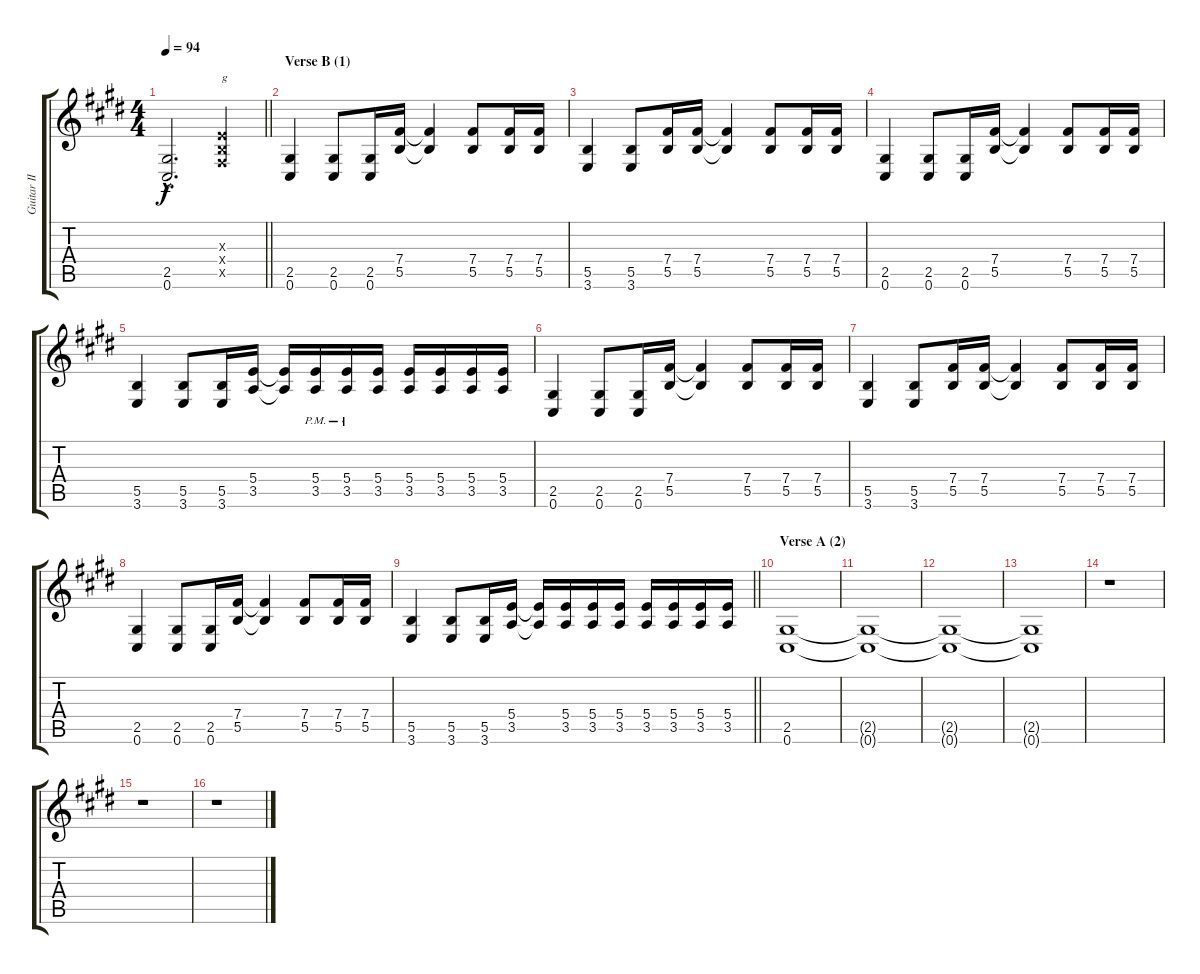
\track ("Guitar II" "Guitar II") {instrument distortionguitar}
\staff {score tabs}
\tuning (Db4 Ab3 E3 B2 Gb2 Db2) {hide}
\ts (4 4)
\tempo 94
\clef g2
\barLineRight lightlight
\ks c#minor
(2.5{hac t} 0.6{hac t}).2{d dy f} (0.3{x} 0.4{x} 0.5{x}).4{txt "g"} |
\section ("" "Verse B (1)")
(2.5 0.6).4 (2.5 0.6).8 (2.5 0.6).16 (7.4 5.5).16 (7.4{t} 5.5{t}).4 (7.4 5.5).8 (7.4 5.5).16 (7.4 5.5).16 |
(5.5 3.6).4 (5.5 3.6).8 (7.4 5.5).16 (7.4 5.5).16 (7.4{t} 5.5{t}).4 (7.4 5.5).8 (7.4 5.5).16 (7.4 5.5).16 |
(2.5 0.6).4 (2.5 0.6).8 (2.5 0.6).16 (7.4 5.5).16 (7.4{t} 5.5{t}).4 (7.4 5.5).8 (7.4 5.5).16 (7.4 5.5).16 |
(5.5 3.6).4 (5.5 3.6).8 (5.5 3.6).16 (5.4 3.5).16 (5.4{t} 3.5{t}).16 (5.4{pm} 3.5{pm}).16 (5.4{pm} 3.5{pm}).16 (5.4 3.5).16 (5.4 3.5).16 (5.4 3.5).16 (5.4 3.5).16 (5.4 3.5).16 |
(2.5 0.6).4 (2.5 0.6).8 (2.5 0.6).16 (7.4 5.5).16 (7.4{t} 5.5{t}).4 (7.4 5.5).8 (7.4 5.5).16 (7.4 5.5).16 |
(5.5 3.6).4 (5.5 3.6).8 (7.4 5.5).16 (7.4 5.5).16 (7.4{t} 5.5{t}).4 (7.4 5.5).8 (7.4 5.5).16 (7.4 5.5).16 |
(2.5 0.6).4 (2.5 0.6).8 (2.5 0.6).16 (7.4 5.5).16 (7.4{t} 5.5{t}).4 (7.4 5.5).8 (7.4 5.5).16 (7.4 5.5).16 |
\barLineRight lightlight
(5.5 3.6).4 (5.5 3.6).8 (5.5 3.6).16 (5.4 3.5).16 (5.4{t} 3.5{t}).16 (5.4 3.5).16 (5.4 3.5).16 (5.4 3.5).16 (5.4 3.5).16 (5.4 3.5).16 (5.4 3.5).16 (5.4 3.5).16 |
\section ("" "Verse A (2)")
(2.5 0.6).1 |
(2.5{t} 0.6{t}).1 |
(2.5{t} 0.6{t}).1 |
(2.5{t} 0.6{t}).1 |
r.1 |
r.1 |
r.1
